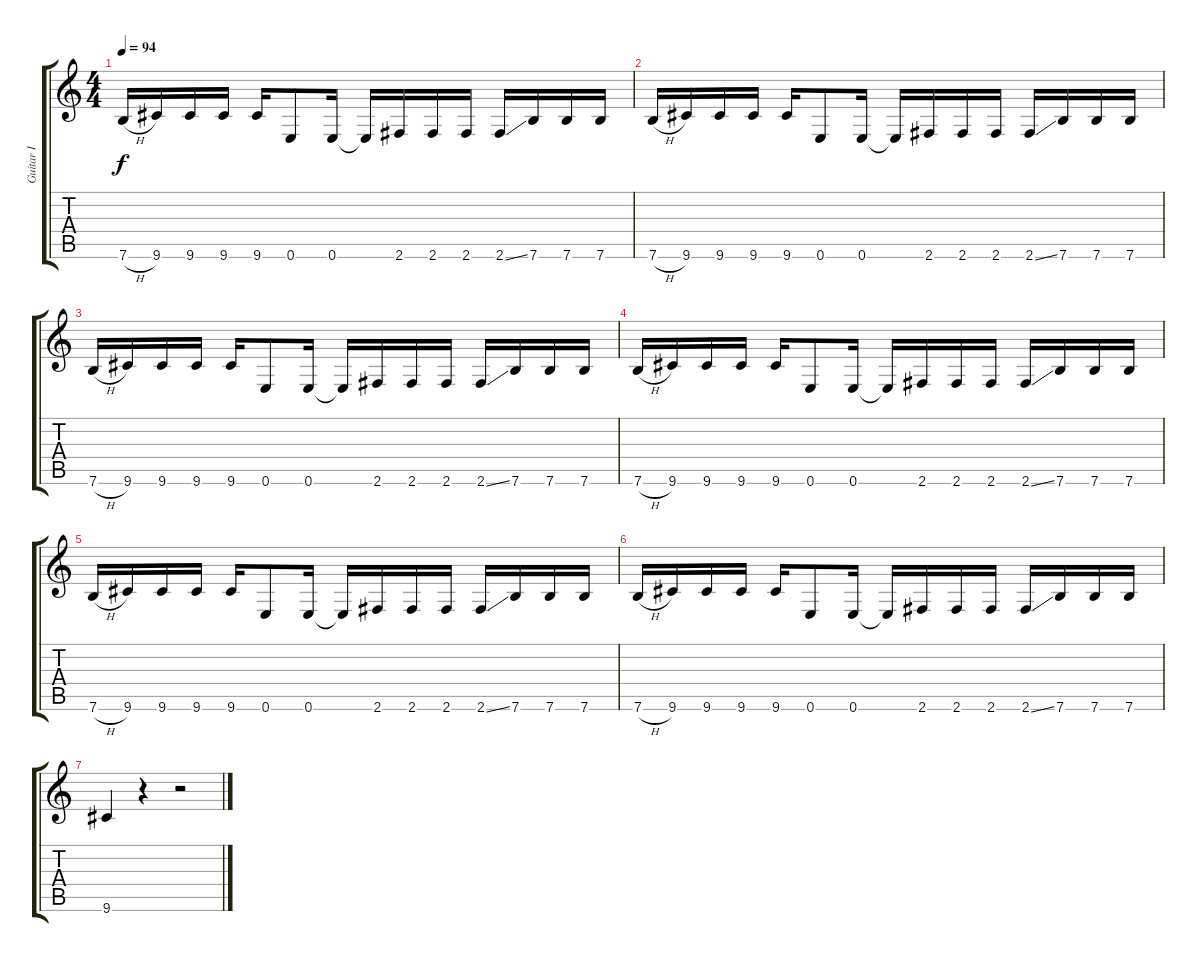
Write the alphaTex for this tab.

\track ("Guitar I" "Guitar I") {instrument distortionguitar}
\staff {score tabs}
\tuning (E4 B3 G3 D3 A2 E2) {hide}
\ts (4 4)
\tempo 94
\clef g2
\ks c
7.6{h}.16{dy f} 9.6.16 9.6.16 9.6.16 9.6.16 0.6.8 0.6.16 0.6{t}.16 2.6.16 2.6.16 2.6.16 2.6{ss}.16 7.6.16 7.6.16 7.6.16 |
7.6{h}.16 9.6.16 9.6.16 9.6.16 9.6.16 0.6.8 0.6.16 0.6{t}.16 2.6.16 2.6.16 2.6.16 2.6{ss}.16 7.6.16 7.6.16 7.6.16 |
7.6{h}.16 9.6.16 9.6.16 9.6.16 9.6.16 0.6.8 0.6.16 0.6{t}.16 2.6.16 2.6.16 2.6.16 2.6{ss}.16 7.6.16 7.6.16 7.6.16 |
7.6{h}.16 9.6.16 9.6.16 9.6.16 9.6.16 0.6.8 0.6.16 0.6{t}.16 2.6.16 2.6.16 2.6.16 2.6{ss}.16 7.6.16 7.6.16 7.6.16 |
7.6{h}.16 9.6.16 9.6.16 9.6.16 9.6.16 0.6.8 0.6.16 0.6{t}.16 2.6.16 2.6.16 2.6.16 2.6{ss}.16 7.6.16 7.6.16 7.6.16 |
7.6{h}.16 9.6.16 9.6.16 9.6.16 9.6.16 0.6.8 0.6.16 0.6{t}.16 2.6.16 2.6.16 2.6.16 2.6{ss}.16 7.6.16 7.6.16 7.6.16 |
9.6.4 r.4 r.2
